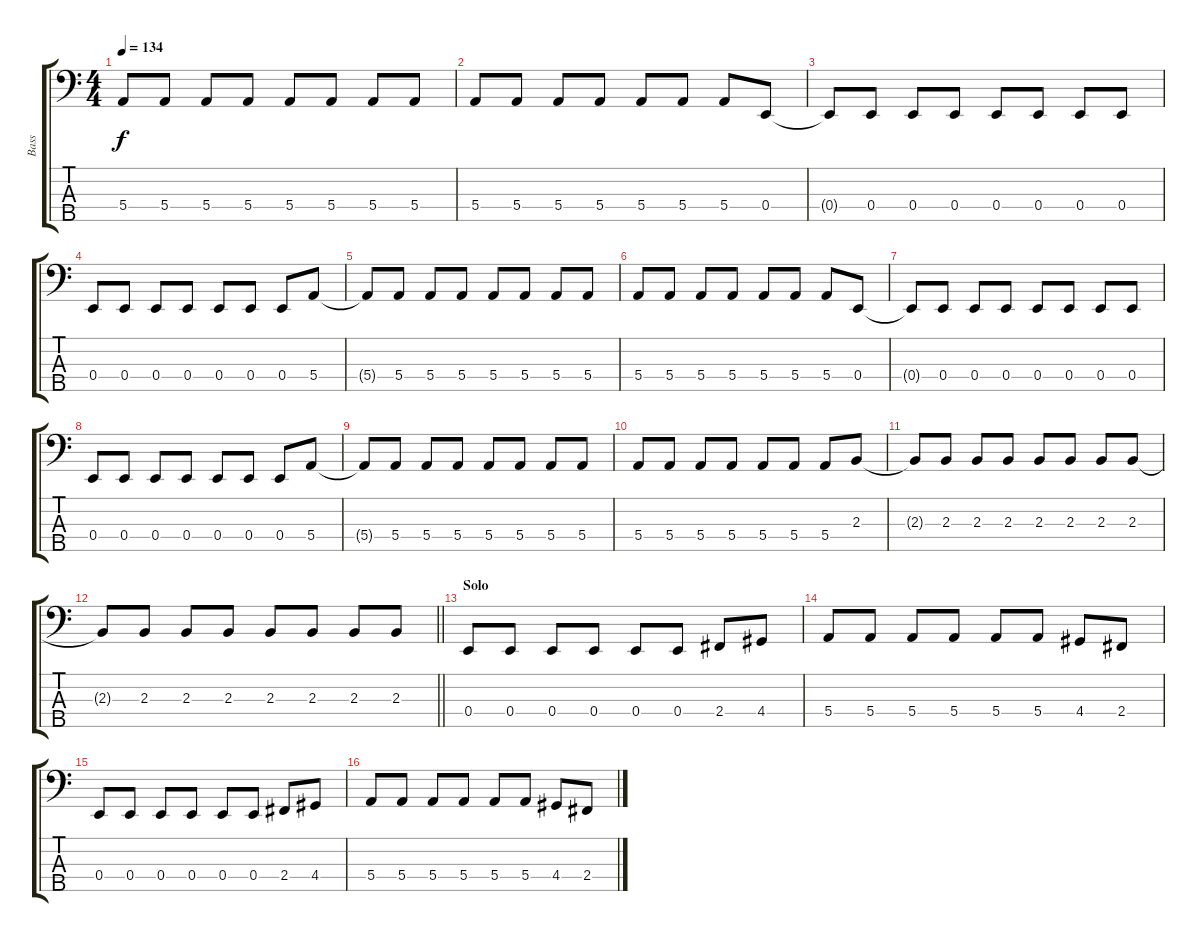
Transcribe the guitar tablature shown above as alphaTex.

\track ("Bass" "Bass") {instrument electricbassfinger}
\staff {score tabs}
\tuning (G2 D2 A1 E1 B0) {hide}
\ts (4 4)
\tempo 134
\clef f4
\ks c
5.4{t}.8{dy f} 5.4.8 5.4.8 5.4.8 5.4.8 5.4.8 5.4.8 5.4.8 |
5.4.8 5.4.8 5.4.8 5.4.8 5.4.8 5.4.8 5.4.8 0.4.8 |
0.4{t}.8 0.4.8 0.4.8 0.4.8 0.4.8 0.4.8 0.4.8 0.4.8 |
0.4.8 0.4.8 0.4.8 0.4.8 0.4.8 0.4.8 0.4.8 5.4.8 |
5.4{t}.8 5.4.8 5.4.8 5.4.8 5.4.8 5.4.8 5.4.8 5.4.8 |
5.4.8 5.4.8 5.4.8 5.4.8 5.4.8 5.4.8 5.4.8 0.4.8 |
0.4{t}.8 0.4.8 0.4.8 0.4.8 0.4.8 0.4.8 0.4.8 0.4.8 |
0.4.8 0.4.8 0.4.8 0.4.8 0.4.8 0.4.8 0.4.8 5.4.8 |
5.4{t}.8 5.4.8 5.4.8 5.4.8 5.4.8 5.4.8 5.4.8 5.4.8 |
5.4.8 5.4.8 5.4.8 5.4.8 5.4.8 5.4.8 5.4.8 2.3.8 |
2.3{t}.8 2.3.8 2.3.8 2.3.8 2.3.8 2.3.8 2.3.8 2.3.8 |
\barLineRight lightlight
2.3{t}.8 2.3.8 2.3.8 2.3.8 2.3.8 2.3.8 2.3.8 2.3.8 |
\section ("" "Solo")
0.4.8 0.4.8 0.4.8 0.4.8 0.4.8 0.4.8 2.4.8 4.4.8 |
5.4.8 5.4.8 5.4.8 5.4.8 5.4.8 5.4.8 4.4.8 2.4.8 |
0.4.8 0.4.8 0.4.8 0.4.8 0.4.8 0.4.8 2.4.8 4.4.8 |
5.4.8 5.4.8 5.4.8 5.4.8 5.4.8 5.4.8 4.4.8 2.4.8
